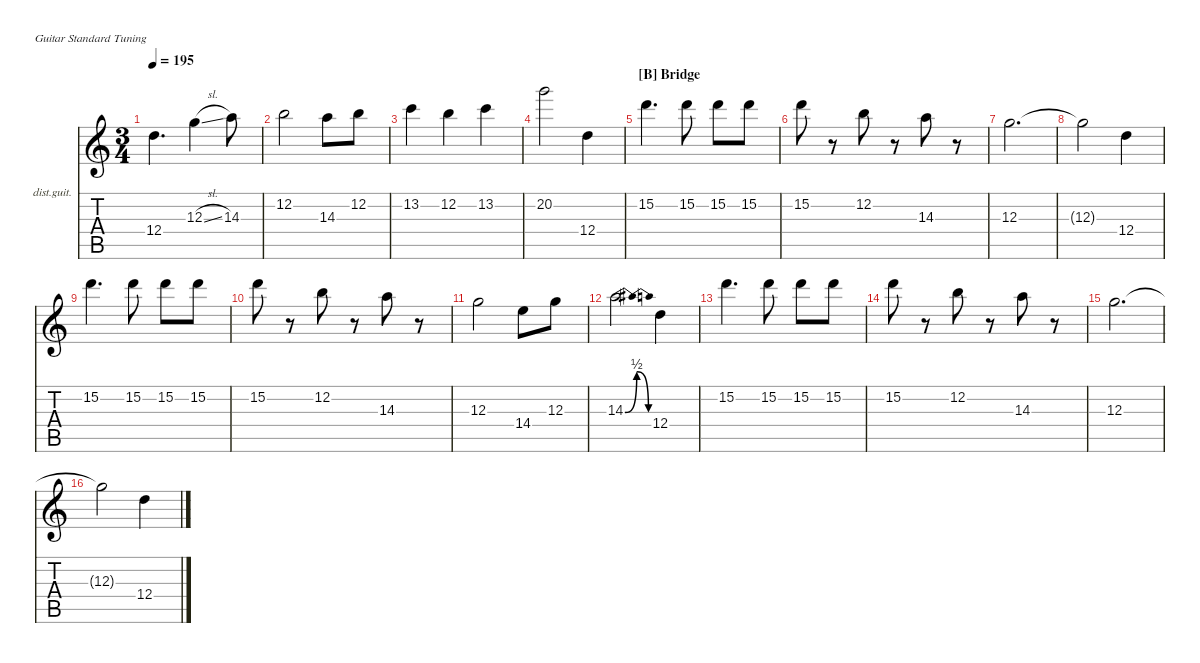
\hideDynamics
\bracketExtendMode nobrackets
\firstSystemTrackNameOrientation horizontal
\track ("Lead Guitar" "dist.guit.") {instrument distortionguitar}
\staff {score tabs}
\tuning (E4 B3 G3 D3 A2 E2)
\ts (3 4)
\tempo 195
\clef g2
\ks aminor
12.4.4{d dy mf} 12.3{sl}.4 14.3.8 |
12.2.2 14.3.8 12.2.8 |
13.2.4 12.2.4 13.2.4 |
20.2.2 12.4.4 |
\section ("B" "Bridge")
15.2.4{d} 15.2.8 15.2.8 15.2.8 |
15.2.8 r.8 12.2.8 r.8 14.3.8 r.8 |
12.3.2{d} |
12.3{t}.2 12.4.4 |
15.2.4{d} 15.2.8 15.2.8 15.2.8 |
15.2.8 r.8 12.2.8 r.8 14.3.8 r.8 |
12.3.2 14.4.8 12.3.8 |
14.3{be (bendrelease 0 0 10.799999999999999 2 20.4 2 30 0)}.2 12.4.4 |
15.2.4{d} 15.2.8 15.2.8 15.2.8 |
15.2.8 r.8 12.2.8 r.8 14.3.8 r.8 |
12.3.2{d} |
12.3{t}.2 12.4.4
